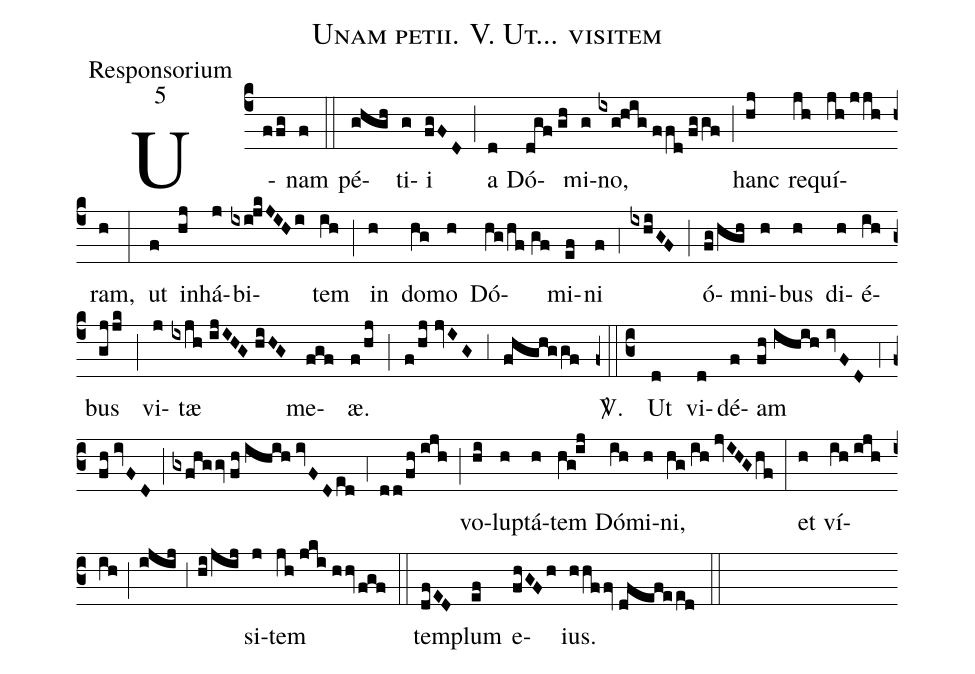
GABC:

name:Unam petii. V. Ut... visitem;
office-part:Responsorium;
mode:5;
%%
(c4) U(ffg)nam(f) (::)
pé(ghgh)ti(g)i(fgFD) (;) a(d) Dó(dgf//gh)mi(g)no,(ixg!hig//ffd//fggf) (;) hanc(hj) re(jh)quí(jh//jjh)ram,(h) (:)
ut(f) in(hj)há(j)bi(ixi!jkJIHi)tem(ih) (;) in(h) do(hg)mo(h) Dó(hg/hf//gf)mi(ef)ni(f) (,4) (ixhiGF) (;) ó(fg/hgh)mni(h)bus(h) di(h)é(ih)bus(gjjk) (;) vi(j)tæ(ixjh//ijIHG//hiHG) me(fgf)æ.(f/hj) (;) (f/hj//jvIG) (,3) (fhghggf)
<sp>V/</sp>.(z0::c3) Ut(d) vi(d)dé(f)am(fh//ihih//ivFD) (,4) (fh//ivFD) (;) (gxfhggv//fh//ihih//ivFD/ed) (,4) (dd/fh//ijh) (;) vo(hi)lup(h)tá(h)tem(hg!ij) Dó(ih)mi(h)ni,(hg//ih//jvIHG/hf) (:)
et(h) ví(ih//ijh/ih;ijij,3hi/jij)si(j)tem(jh//jki//hhv/fgf) (::)
tem(dfED)plum(ef) e(fhGFh)ius.(hhffv//dfefeed) (::)
